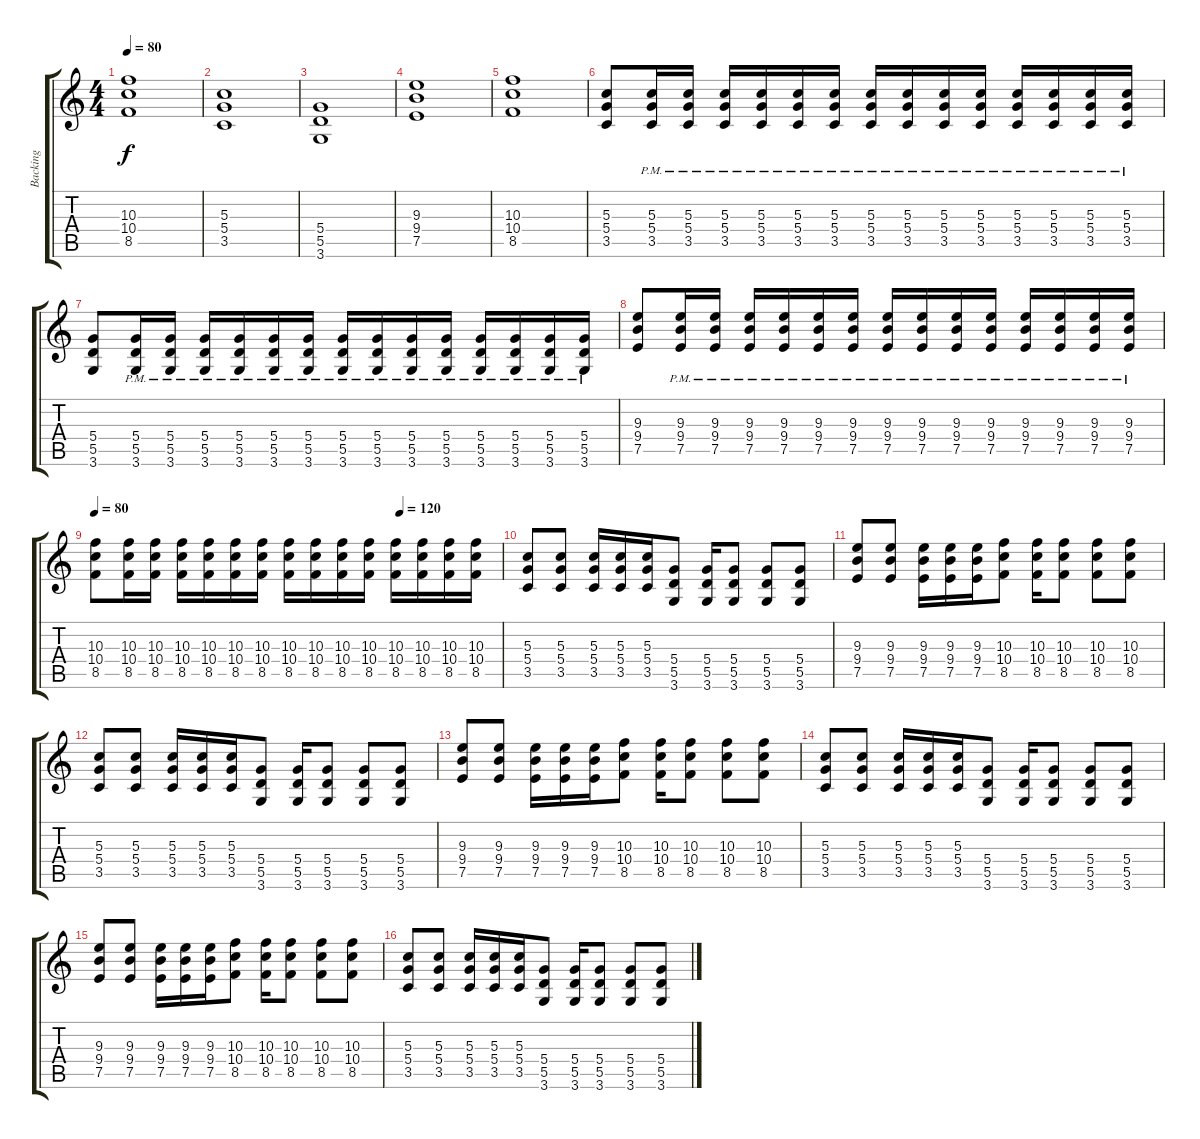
\track ("Backing" "Backing") {instrument overdrivenguitar}
\staff {score tabs}
\tuning (E4 B3 G3 D3 A2 E2) {hide}
\ts (4 4)
\tempo 80
\clef g2
\ks c
(10.3 10.4 8.5).1{dy f} |
(5.3 5.4 3.5).1 |
(5.4 5.5 3.6).1 |
(9.3 9.4 7.5).1 |
(10.3 10.4 8.5).1 |
(5.3 5.4 3.5).8 (5.3{pm} 5.4{pm} 3.5{pm}).16 (5.3{pm} 5.4{pm} 3.5{pm}).16 (5.3{pm} 5.4{pm} 3.5{pm}).16 (5.3{pm} 5.4{pm} 3.5{pm}).16 (5.3{pm} 5.4{pm} 3.5{pm}).16 (5.3{pm} 5.4{pm} 3.5{pm}).16 (5.3{pm} 5.4{pm} 3.5{pm}).16 (5.3{pm} 5.4{pm} 3.5{pm}).16 (5.3{pm} 5.4{pm} 3.5{pm}).16 (5.3{pm} 5.4{pm} 3.5{pm}).16 (5.3{pm} 5.4{pm} 3.5{pm}).16 (5.3{pm} 5.4{pm} 3.5{pm}).16 (5.3{pm} 5.4{pm} 3.5{pm}).16 (5.3{pm} 5.4{pm} 3.5{pm}).16 |
(5.4 5.5 3.6).8 (5.4{pm} 5.5{pm} 3.6{pm}).16 (5.4{pm} 5.5{pm} 3.6{pm}).16 (5.4{pm} 5.5{pm} 3.6{pm}).16 (5.4{pm} 5.5{pm} 3.6{pm}).16 (5.4{pm} 5.5{pm} 3.6{pm}).16 (5.4{pm} 5.5{pm} 3.6{pm}).16 (5.4{pm} 5.5{pm} 3.6{pm}).16 (5.4{pm} 5.5{pm} 3.6{pm}).16 (5.4{pm} 5.5{pm} 3.6{pm}).16 (5.4{pm} 5.5{pm} 3.6{pm}).16 (5.4{pm} 5.5{pm} 3.6{pm}).16 (5.4{pm} 5.5{pm} 3.6{pm}).16 (5.4{pm} 5.5{pm} 3.6{pm}).16 (5.4{pm} 5.5{pm} 3.6{pm}).16 |
(9.3 9.4 7.5).8 (9.3{pm} 9.4{pm} 7.5{pm}).16 (9.3{pm} 9.4{pm} 7.5{pm}).16 (9.3{pm} 9.4{pm} 7.5{pm}).16 (9.3{pm} 9.4{pm} 7.5{pm}).16 (9.3{pm} 9.4{pm} 7.5{pm}).16 (9.3{pm} 9.4{pm} 7.5{pm}).16 (9.3{pm} 9.4{pm} 7.5{pm}).16 (9.3{pm} 9.4{pm} 7.5{pm}).16 (9.3{pm} 9.4{pm} 7.5{pm}).16 (9.3{pm} 9.4{pm} 7.5{pm}).16 (9.3{pm} 9.4{pm} 7.5{pm}).16 (9.3{pm} 9.4{pm} 7.5{pm}).16 (9.3{pm} 9.4{pm} 7.5{pm}).16 (9.3{pm} 9.4{pm} 7.5{pm}).16 |
\tempo 80
\tempo (120 0.75)
(10.3 10.4 8.5).8 (10.3 10.4 8.5).16 (10.3 10.4 8.5).16 (10.3 10.4 8.5).16 (10.3 10.4 8.5).16 (10.3 10.4 8.5).16 (10.3 10.4 8.5).16 (10.3 10.4 8.5).16 (10.3 10.4 8.5).16 (10.3 10.4 8.5).16 (10.3 10.4 8.5).16 (10.3 10.4 8.5).16 (10.3 10.4 8.5).16 (10.3 10.4 8.5).16 (10.3 10.4 8.5).16 |
(5.3 5.4 3.5).8 (5.3 5.4 3.5).8 (5.3 5.4 3.5).16 (5.3 5.4 3.5).16 (5.3 5.4 3.5).16 (5.4 5.5 3.6).8 (5.4 5.5 3.6).16 (5.4 5.5 3.6).8 (5.4 5.5 3.6).8 (5.4 5.5 3.6).8 |
(9.3 9.4 7.5).8 (9.3 9.4 7.5).8 (9.3 9.4 7.5).16 (9.3 9.4 7.5).16 (9.3 9.4 7.5).16 (10.3 10.4 8.5).8 (10.3 10.4 8.5).16 (10.3 10.4 8.5).8 (10.3 10.4 8.5).8 (10.3 10.4 8.5).8 |
(5.3 5.4 3.5).8 (5.3 5.4 3.5).8 (5.3 5.4 3.5).16 (5.3 5.4 3.5).16 (5.3 5.4 3.5).16 (5.4 5.5 3.6).8 (5.4 5.5 3.6).16 (5.4 5.5 3.6).8 (5.4 5.5 3.6).8 (5.4 5.5 3.6).8 |
(9.3 9.4 7.5).8 (9.3 9.4 7.5).8 (9.3 9.4 7.5).16 (9.3 9.4 7.5).16 (9.3 9.4 7.5).16 (10.3 10.4 8.5).8 (10.3 10.4 8.5).16 (10.3 10.4 8.5).8 (10.3 10.4 8.5).8 (10.3 10.4 8.5).8 |
(5.3 5.4 3.5).8 (5.3 5.4 3.5).8 (5.3 5.4 3.5).16 (5.3 5.4 3.5).16 (5.3 5.4 3.5).16 (5.4 5.5 3.6).8 (5.4 5.5 3.6).16 (5.4 5.5 3.6).8 (5.4 5.5 3.6).8 (5.4 5.5 3.6).8 |
(9.3 9.4 7.5).8 (9.3 9.4 7.5).8 (9.3 9.4 7.5).16 (9.3 9.4 7.5).16 (9.3 9.4 7.5).16 (10.3 10.4 8.5).8 (10.3 10.4 8.5).16 (10.3 10.4 8.5).8 (10.3 10.4 8.5).8 (10.3 10.4 8.5).8 |
(5.3 5.4 3.5).8 (5.3 5.4 3.5).8 (5.3 5.4 3.5).16 (5.3 5.4 3.5).16 (5.3 5.4 3.5).16 (5.4 5.5 3.6).8 (5.4 5.5 3.6).16 (5.4 5.5 3.6).8 (5.4 5.5 3.6).8 (5.4 5.5 3.6).8
